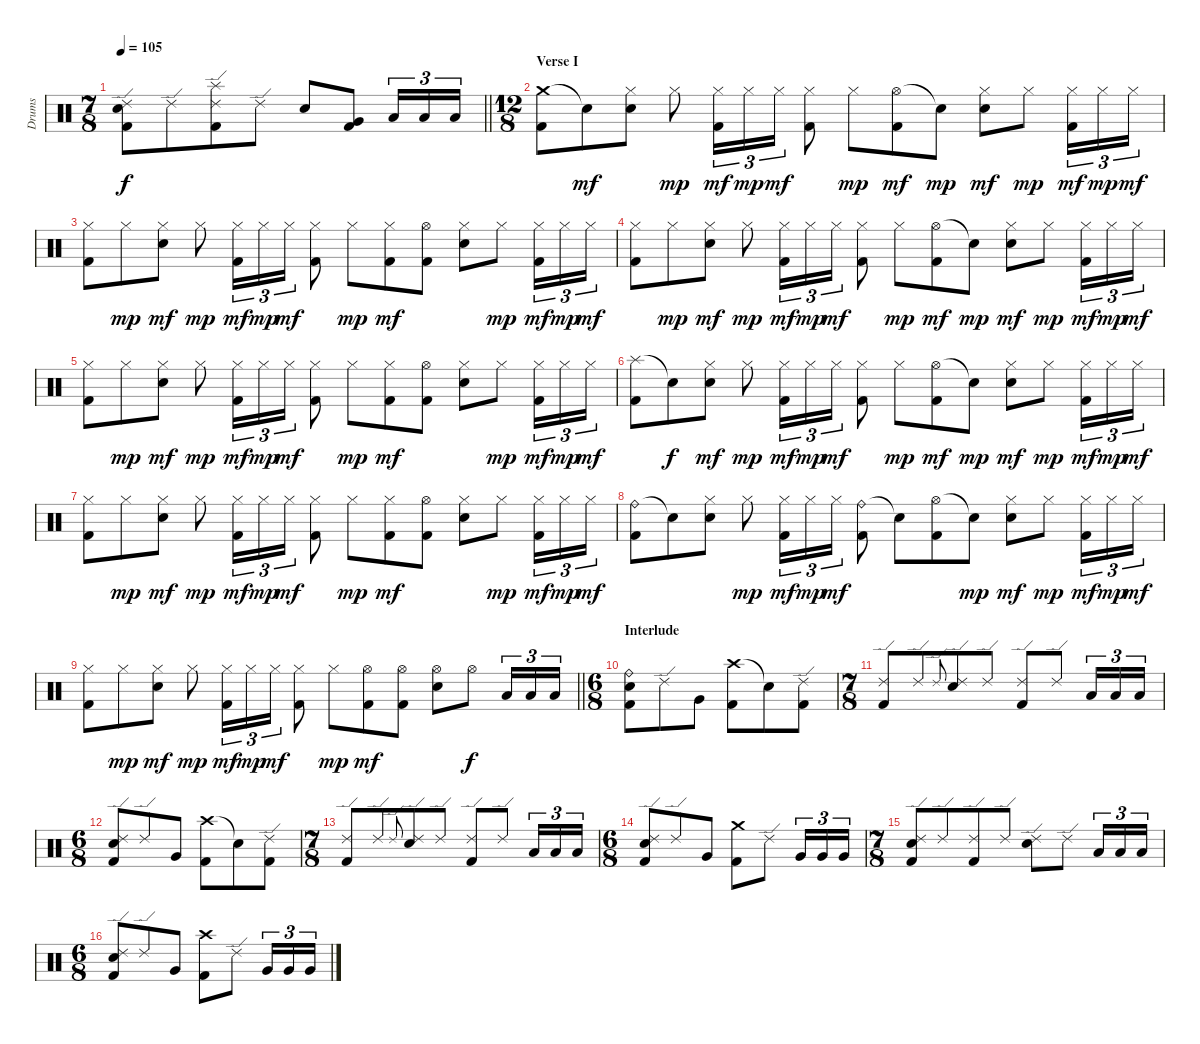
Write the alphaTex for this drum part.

\track ("Drums" "Drums") {instrument percussion}
\staff {score}
\articulation defaults
\ts (7 8)
\tempo 105
\clef neutral
\barLineRight lightlight
\ks c
("Ride (edge) 2" "Snare (hit) 2" "Kick (hit) 2").8{dy f} "Ride (edge) 2".8 ("Ride (edge) 2" "Splash (hit)" "Kick (hit) 2").8 "Ride (edge) 2".8 "Snare (hit) 2".8 ("Very Low Tom (hit)" "Kick (hit) 2").8 "Low Tom (hit)".16{tu (3 2)} "Low Tom (hit)".16{tu (3 2)} "Low Tom (hit)".16{tu (3 2)} |
\ts (12 8)
\section ("" "Verse I")
("Crash medium (hit)" "Kick (hit) 2").8 "Snare (hit)"{t}.8{dy mf} ("Hi-Hat (closed)" "Snare (hit) 2").8 "Hi-Hat (closed)".8{dy mp} ("Hi-Hat (closed)" "Kick (hit) 2").16{tu (3 2) dy mf} "Hi-Hat (closed)".16{tu (3 2) dy mp} "Hi-Hat (closed)".16{tu (3 2) dy mf} ("Hi-Hat (closed)" "Kick (hit) 2").8 "Hi-Hat (closed)".8{dy mp} ("Hi-Hat (open)" "Kick (hit) 2").8{dy mf} "Snare (hit)"{t}.8{dy mp} ("Hi-Hat (closed)" "Snare (hit) 2").8{dy mf} "Hi-Hat (closed)".8{dy mp} ("Hi-Hat (closed)" "Kick (hit) 2").16{tu (3 2) dy mf} "Hi-Hat (closed)".16{tu (3 2) dy mp} "Hi-Hat (closed)".16{tu (3 2) dy mf} |
("Hi-Hat (closed)" "Kick (hit) 2").8 "Hi-Hat (closed)".8{dy mp} ("Hi-Hat (closed)" "Snare (hit) 2").8{dy mf} "Hi-Hat (closed)".8{dy mp} ("Hi-Hat (closed)" "Kick (hit) 2").16{tu (3 2) dy mf} "Hi-Hat (closed)".16{tu (3 2) dy mp} "Hi-Hat (closed)".16{tu (3 2) dy mf} ("Hi-Hat (closed)" "Kick (hit) 2").8 "Hi-Hat (closed)".8{dy mp} ("Hi-Hat (closed)" "Kick (hit) 2").8{dy mf} ("Hi-Hat (open)" "Kick (hit) 2").8 ("Hi-Hat (closed)" "Snare (hit) 2").8 "Hi-Hat (closed)".8{dy mp} ("Hi-Hat (closed)" "Kick (hit) 2").16{tu (3 2) dy mf} "Hi-Hat (closed)".16{tu (3 2) dy mp} "Hi-Hat (closed)".16{tu (3 2) dy mf} |
("Hi-Hat (closed)" "Kick (hit) 2").8 "Hi-Hat (closed)".8{dy mp} ("Hi-Hat (closed)" "Snare (hit) 2").8{dy mf} "Hi-Hat (closed)".8{dy mp} ("Hi-Hat (closed)" "Kick (hit) 2").16{tu (3 2) dy mf} "Hi-Hat (closed)".16{tu (3 2) dy mp} "Hi-Hat (closed)".16{tu (3 2) dy mf} ("Hi-Hat (closed)" "Kick (hit) 2").8 "Hi-Hat (closed)".8{dy mp} ("Hi-Hat (open)" "Kick (hit) 2").8{dy mf} "Snare (hit)"{t}.8{dy mp} ("Hi-Hat (closed)" "Snare (hit) 2").8{dy mf} "Hi-Hat (closed)".8{dy mp} ("Hi-Hat (closed)" "Kick (hit) 2").16{tu (3 2) dy mf} "Hi-Hat (closed)".16{tu (3 2) dy mp} "Hi-Hat (closed)".16{tu (3 2) dy mf} |
("Hi-Hat (closed)" "Kick (hit) 2").8 "Hi-Hat (closed)".8{dy mp} ("Hi-Hat (closed)" "Snare (hit) 2").8{dy mf} "Hi-Hat (closed)".8{dy mp} ("Hi-Hat (closed)" "Kick (hit) 2").16{tu (3 2) dy mf} "Hi-Hat (closed)".16{tu (3 2) dy mp} "Hi-Hat (closed)".16{tu (3 2) dy mf} ("Hi-Hat (closed)" "Kick (hit) 2").8 "Hi-Hat (closed)".8{dy mp} ("Hi-Hat (closed)" "Kick (hit) 2").8{dy mf} ("Hi-Hat (open)" "Kick (hit) 2").8 ("Hi-Hat (closed)" "Snare (hit) 2").8 "Hi-Hat (closed)".8{dy mp} ("Hi-Hat (closed)" "Kick (hit) 2").16{tu (3 2) dy mf} "Hi-Hat (closed)".16{tu (3 2) dy mp} "Hi-Hat (closed)".16{tu (3 2) dy mf} |
("Splash (hit)" "Kick (hit) 2").8 "Snare (hit)"{t}.8{dy f} ("Hi-Hat (closed)" "Snare (hit) 2").8{dy mf} "Hi-Hat (closed)".8{dy mp} ("Hi-Hat (closed)" "Kick (hit) 2").16{tu (3 2) dy mf} "Hi-Hat (closed)".16{tu (3 2) dy mp} "Hi-Hat (closed)".16{tu (3 2) dy mf} ("Hi-Hat (closed)" "Kick (hit) 2").8 "Hi-Hat (closed)".8{dy mp} ("Hi-Hat (open)" "Kick (hit) 2").8{dy mf} "Snare (hit)"{t}.8{dy mp} ("Hi-Hat (closed)" "Snare (hit) 2").8{dy mf} "Hi-Hat (closed)".8{dy mp} ("Hi-Hat (closed)" "Kick (hit) 2").16{tu (3 2) dy mf} "Hi-Hat (closed)".16{tu (3 2) dy mp} "Hi-Hat (closed)".16{tu (3 2) dy mf} |
("Hi-Hat (closed)" "Kick (hit) 2").8 "Hi-Hat (closed)".8{dy mp} ("Hi-Hat (closed)" "Snare (hit) 2").8{dy mf} "Hi-Hat (closed)".8{dy mp} ("Hi-Hat (closed)" "Kick (hit) 2").16{tu (3 2) dy mf} "Hi-Hat (closed)".16{tu (3 2) dy mp} "Hi-Hat (closed)".16{tu (3 2) dy mf} ("Hi-Hat (closed)" "Kick (hit) 2").8 "Hi-Hat (closed)".8{dy mp} ("Hi-Hat (closed)" "Kick (hit) 2").8{dy mf} ("Hi-Hat (open)" "Kick (hit) 2").8 ("Hi-Hat (closed)" "Snare (hit) 2").8 "Hi-Hat (closed)".8{dy mp} ("Hi-Hat (closed)" "Kick (hit) 2").16{tu (3 2) dy mf} "Hi-Hat (closed)".16{tu (3 2) dy mp} "Hi-Hat (closed)".16{tu (3 2) dy mf} |
("Ride (bell)" "Kick (hit) 2").8 "Snare (hit)"{t}.8 ("Hi-Hat (closed)" "Snare (hit) 2").8 "Hi-Hat (closed)".8{dy mp} ("Hi-Hat (closed)" "Kick (hit) 2").16{tu (3 2) dy mf} "Hi-Hat (closed)".16{tu (3 2) dy mp} "Hi-Hat (closed)".16{tu (3 2) dy mf} ("Ride (bell)" "Kick (hit) 2").8 "Snare (hit)"{t}.8 ("Hi-Hat (open)" "Kick (hit) 2").8 "Snare (hit)"{t}.8{dy mp} ("Hi-Hat (closed)" "Snare (hit) 2").8{dy mf} "Hi-Hat (closed)".8{dy mp} ("Hi-Hat (closed)" "Kick (hit) 2").16{tu (3 2) dy mf} "Hi-Hat (closed)".16{tu (3 2) dy mp} "Hi-Hat (closed)".16{tu (3 2) dy mf} |
\barLineRight lightlight
("Hi-Hat (closed)" "Kick (hit) 2").8 "Hi-Hat (closed)".8{dy mp} ("Hi-Hat (closed)" "Snare (hit) 2").8{dy mf} "Hi-Hat (closed)".8{dy mp} ("Hi-Hat (closed)" "Kick (hit) 2").16{tu (3 2) dy mf} "Hi-Hat (closed)".16{tu (3 2) dy mp} "Hi-Hat (closed)".16{tu (3 2) dy mf} ("Hi-Hat (closed)" "Kick (hit) 2").8 "Hi-Hat (closed)".8{dy mp} ("Hi-Hat (open)" "Kick (hit) 2").8{dy mf} ("Hi-Hat (open)" "Kick (hit) 2").8 ("Hi-Hat (open)" "Snare (hit) 2").8 "Hi-Hat (open)".8{dy f} "Low Tom (hit)".16{tu (3 2)} "Low Tom (hit)".16{tu (3 2)} "Low Tom (hit)".16{tu (3 2)} |
\ts (6 8)
\section ("" "Interlude")
("Ride (bell)" "Snare (hit) 2" "Kick (hit) 2").8 "Ride (edge) 2".8 "Very Low Tom (hit)".8 ("Crash high (hit)" "Kick (hit) 2").8 "Snare (hit)"{t}.8 ("Ride (edge) 2" "Kick (hit) 2").8 |
\ts (7 8)
("Ride (edge) 2" "Kick (hit) 2").8 "Ride (edge) 2".8 "Ride (edge) 2".8{gr onbeat} ("Ride (edge) 2" "Snare (hit) 2").8 "Ride (edge) 2".8 ("Ride (edge) 2" "Kick (hit) 2").8 "Ride (edge) 2".8 "Low Tom (hit)".16{tu (3 2)} "Low Tom (hit)".16{tu (3 2)} "Low Tom (hit)".16{tu (3 2)} |
\ts (6 8)
("Ride (edge) 2" "Snare (hit) 2" "Kick (hit) 2").8 "Ride (edge) 2".8 "Very Low Tom (hit)".8 ("Crash high (hit)" "Kick (hit) 2").8 "Snare (hit)"{t}.8 ("Ride (edge) 2" "Kick (hit) 2").8 |
\ts (7 8)
("Ride (edge) 2" "Kick (hit) 2").8 "Ride (edge) 2".8 "Ride (edge) 2".8{gr onbeat} ("Ride (edge) 2" "Snare (hit) 2").8 "Ride (edge) 2".8 ("Ride (edge) 2" "Kick (hit) 2").8 "Ride (edge) 2".8 "Low Tom (hit)".16{tu (3 2)} "Low Tom (hit)".16{tu (3 2)} "Low Tom (hit)".16{tu (3 2)} |
\ts (6 8)
("Ride (edge) 2" "Snare (hit) 2" "Kick (hit) 2").8 "Ride (edge) 2".8 "Very Low Tom (hit)".8 ("Crash medium (hit)" "Kick (hit) 2").8 "Ride (edge) 2".8 "Very Low Tom (hit)".16{tu (3 2)} "Very Low Tom (hit)".16{tu (3 2)} "Very Low Tom (hit)".16{tu (3 2)} |
\ts (7 8)
("Ride (edge) 2" "Snare (hit) 2" "Kick (hit) 2").8 "Ride (edge) 2".8 ("Ride (edge) 2" "Kick (hit) 2").8 "Ride (edge) 2".8 ("Ride (edge) 2" "Snare (hit) 2").8 "Ride (edge) 2".8 "Low Tom (hit)".16{tu (3 2)} "Low Tom (hit)".16{tu (3 2)} "Low Tom (hit)".16{tu (3 2)} |
\ts (6 8)
("Ride (edge) 2" "Snare (hit) 2" "Kick (hit) 2").8 "Ride (edge) 2".8 "Very Low Tom (hit)".8 ("Crash high (hit)" "Kick (hit) 2").8 "Ride (edge) 2".8 "Very Low Tom (hit)".16{tu (3 2)} "Very Low Tom (hit)".16{tu (3 2)} "Very Low Tom (hit)".16{tu (3 2)}
